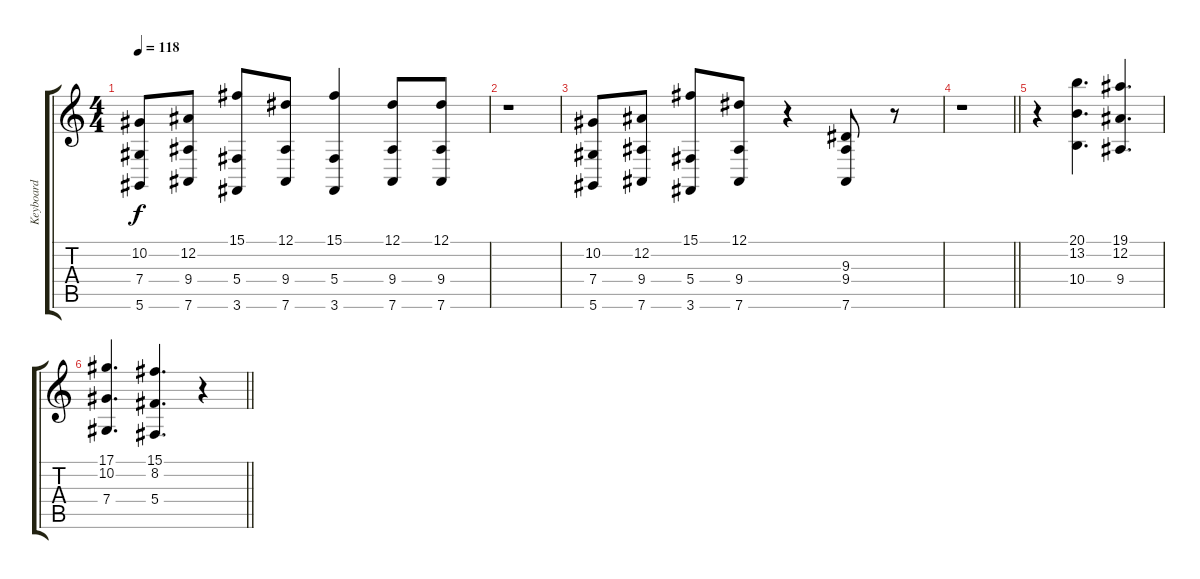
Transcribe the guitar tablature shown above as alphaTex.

\track ("Keyboard" "Keyboard") {instrument stringensemble1}
\staff {score tabs}
\tuning (Eb4 Bb3 Gb3 Db3 Ab2 Eb2) {hide}
\ts (4 4)
\tempo 118
\clef g2
\ks c
(10.2 7.4 5.6).8{dy f volume 4} (12.2 9.4 7.6).8 (15.1 5.4 3.6).8 (12.1 9.4 7.6).8 (15.1 5.4 3.6).4 (12.1 9.4 7.6).8 (12.1 9.4 7.6).8 |
r.1 |
(10.2 7.4 5.6).8 (12.2 9.4 7.6).8 (15.1 5.4 3.6).8 (12.1 9.4 7.6).8 r.4 (9.3 9.4 7.6).8 r.8 |
\barLineRight lightlight
r.1 |
r.4 (20.1 13.2 10.4).4{d} (19.1 12.2 9.4).4{d} |
\barLineRight lightlight
(17.1 10.2 7.4).4{d} (15.1 8.2 5.4).4{d} r.4
